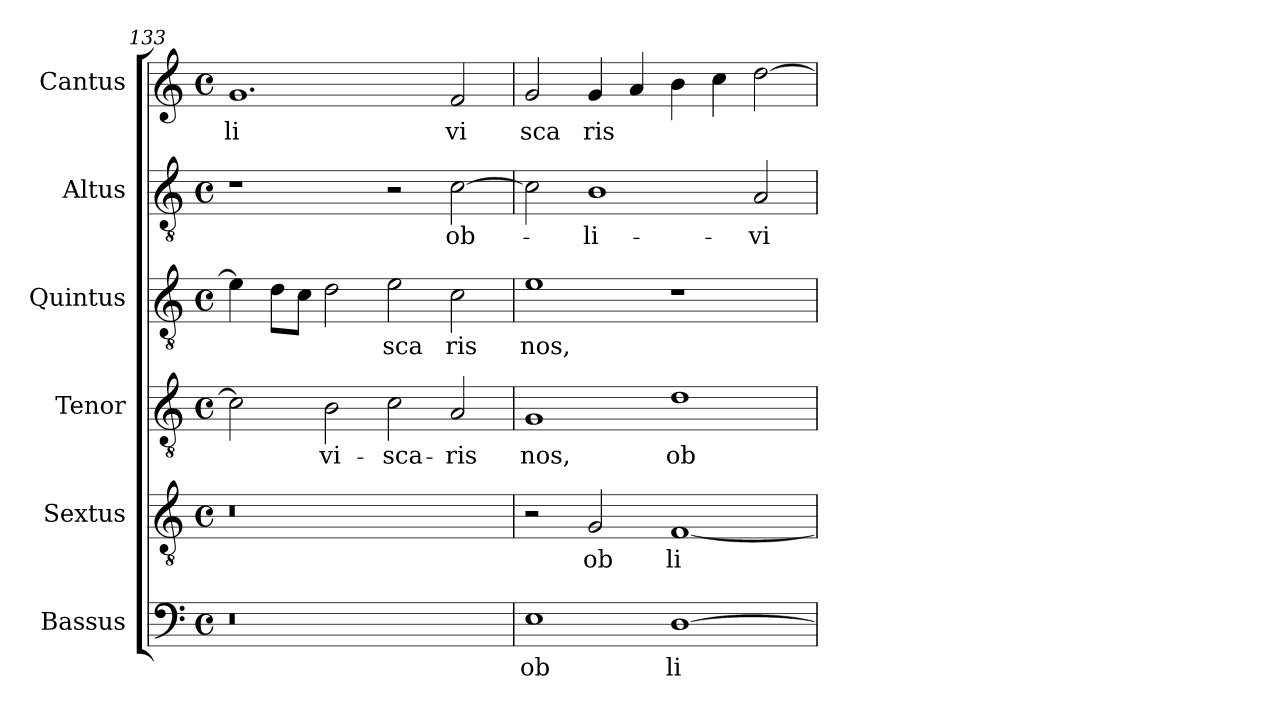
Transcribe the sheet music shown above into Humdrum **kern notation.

**kern	**text	**kern	**text	**kern	**text	**kern	**text	**kern	**text	**kern	**text
*part6	*part6	*part5	*part5	*part4	*part4	*part3	*part3	*part2	*part2	*part1	*part1
*staff6	*staff6	*staff5	*staff5	*staff4	*staff4	*staff3	*staff3	*staff2	*staff2	*staff1	*staff1
*I"Bassus	*	*I"Sextus	*	*I"Tenor	*	*I"Quintus	*	*I"Altus	*	*I"Cantus	*
*clefF4	*	*clefGv2	*	*clefGv2	*	*clefGv2	*	*clefGv2	*	*clefG2	*
*	*	*	*	*k[]	*	*	*	*	*	*	*
*	*	*	*	*C:	*	*	*	*	*	*	*
*M4/4	*	*M4/4	*	*M4/4	*	*M4/4	*	*M4/4	*	*M4/4	*
*met(c)	*	*met(c)	*	*met(c)	*	*met(c)	*	*met(c)	*	*met(c)	*
=133	=133	=133	=133	=133	=133	=133	=133	=133	=133	=133	=133
!	!	!	!	!	!	!	!	!	!	!	!LO:LY:b:cj
0r	.	0r	.	2c\]	.	4e\]	.	1r	.	1.g	li
.	.	.	.	.	.	8d\L	.	.	.	.	.
.	.	.	.	.	.	8c\J	.	.	.	.	.
!	!	!	!	!	!LO:LY:b:cj	!	!	!	!	!	!
.	.	.	.	2B\	-vi-	2d\	.	.	.	.	.
!	!	!	!	!	!LO:LY:b:cj	!	!LO:LY:b:cj	!	!	!	!
.	.	.	.	2c\	-sca-	2e\	sca	2r	.	.	.
!	!	!	!	!	!LO:LY:b:cj	!	!LO:LY:b:cj	!	!LO:LY:b:cj	!	!LO:LY:b:cj
.	.	.	.	2A/	-ris	2c\	ris	[>2c\	ob-	2f/	vi
=134	=134	=134	=134	=134	=134	=134	=134	=134	=134	=134	=134
!	!LO:LY:b:cj	!	!	!	!LO:LY:b:cj	!	!LO:LY:b:cj	!	!	!	!LO:LY:b:cj
1E	ob	2r	.	1G	nos,	1e	nos,	2c\]	.	2g/	sca
!	!	!	!LO:LY:b:cj	!	!	!	!	!	!LO:LY:b:cj	!	!LO:LY:b
.	.	2G/	ob	.	.	.	.	1B	-li-	4g/	ris
.	.	.	.	.	.	.	.	.	.	4a/	.
!	!LO:LY:b:cj	!	!LO:LY:b:cj	!	!LO:LY:b:cj	!	!	!	!	!	!
[>1D	li	[<1F	li	1d	ob-	1r	.	.	.	4b\	.
.	.	.	.	.	.	.	.	.	.	4cc\	.
!	!	!	!	!	!	!	!	!	!LO:LY:b:cj	!	!
.	.	.	.	.	.	.	.	2A/	-vi-	[>2dd\	.
=	=	=	=	=	=	=	=	=	=	=	=
*-	*-	*-	*-	*-	*-	*-	*-	*-	*-	*-	*-
